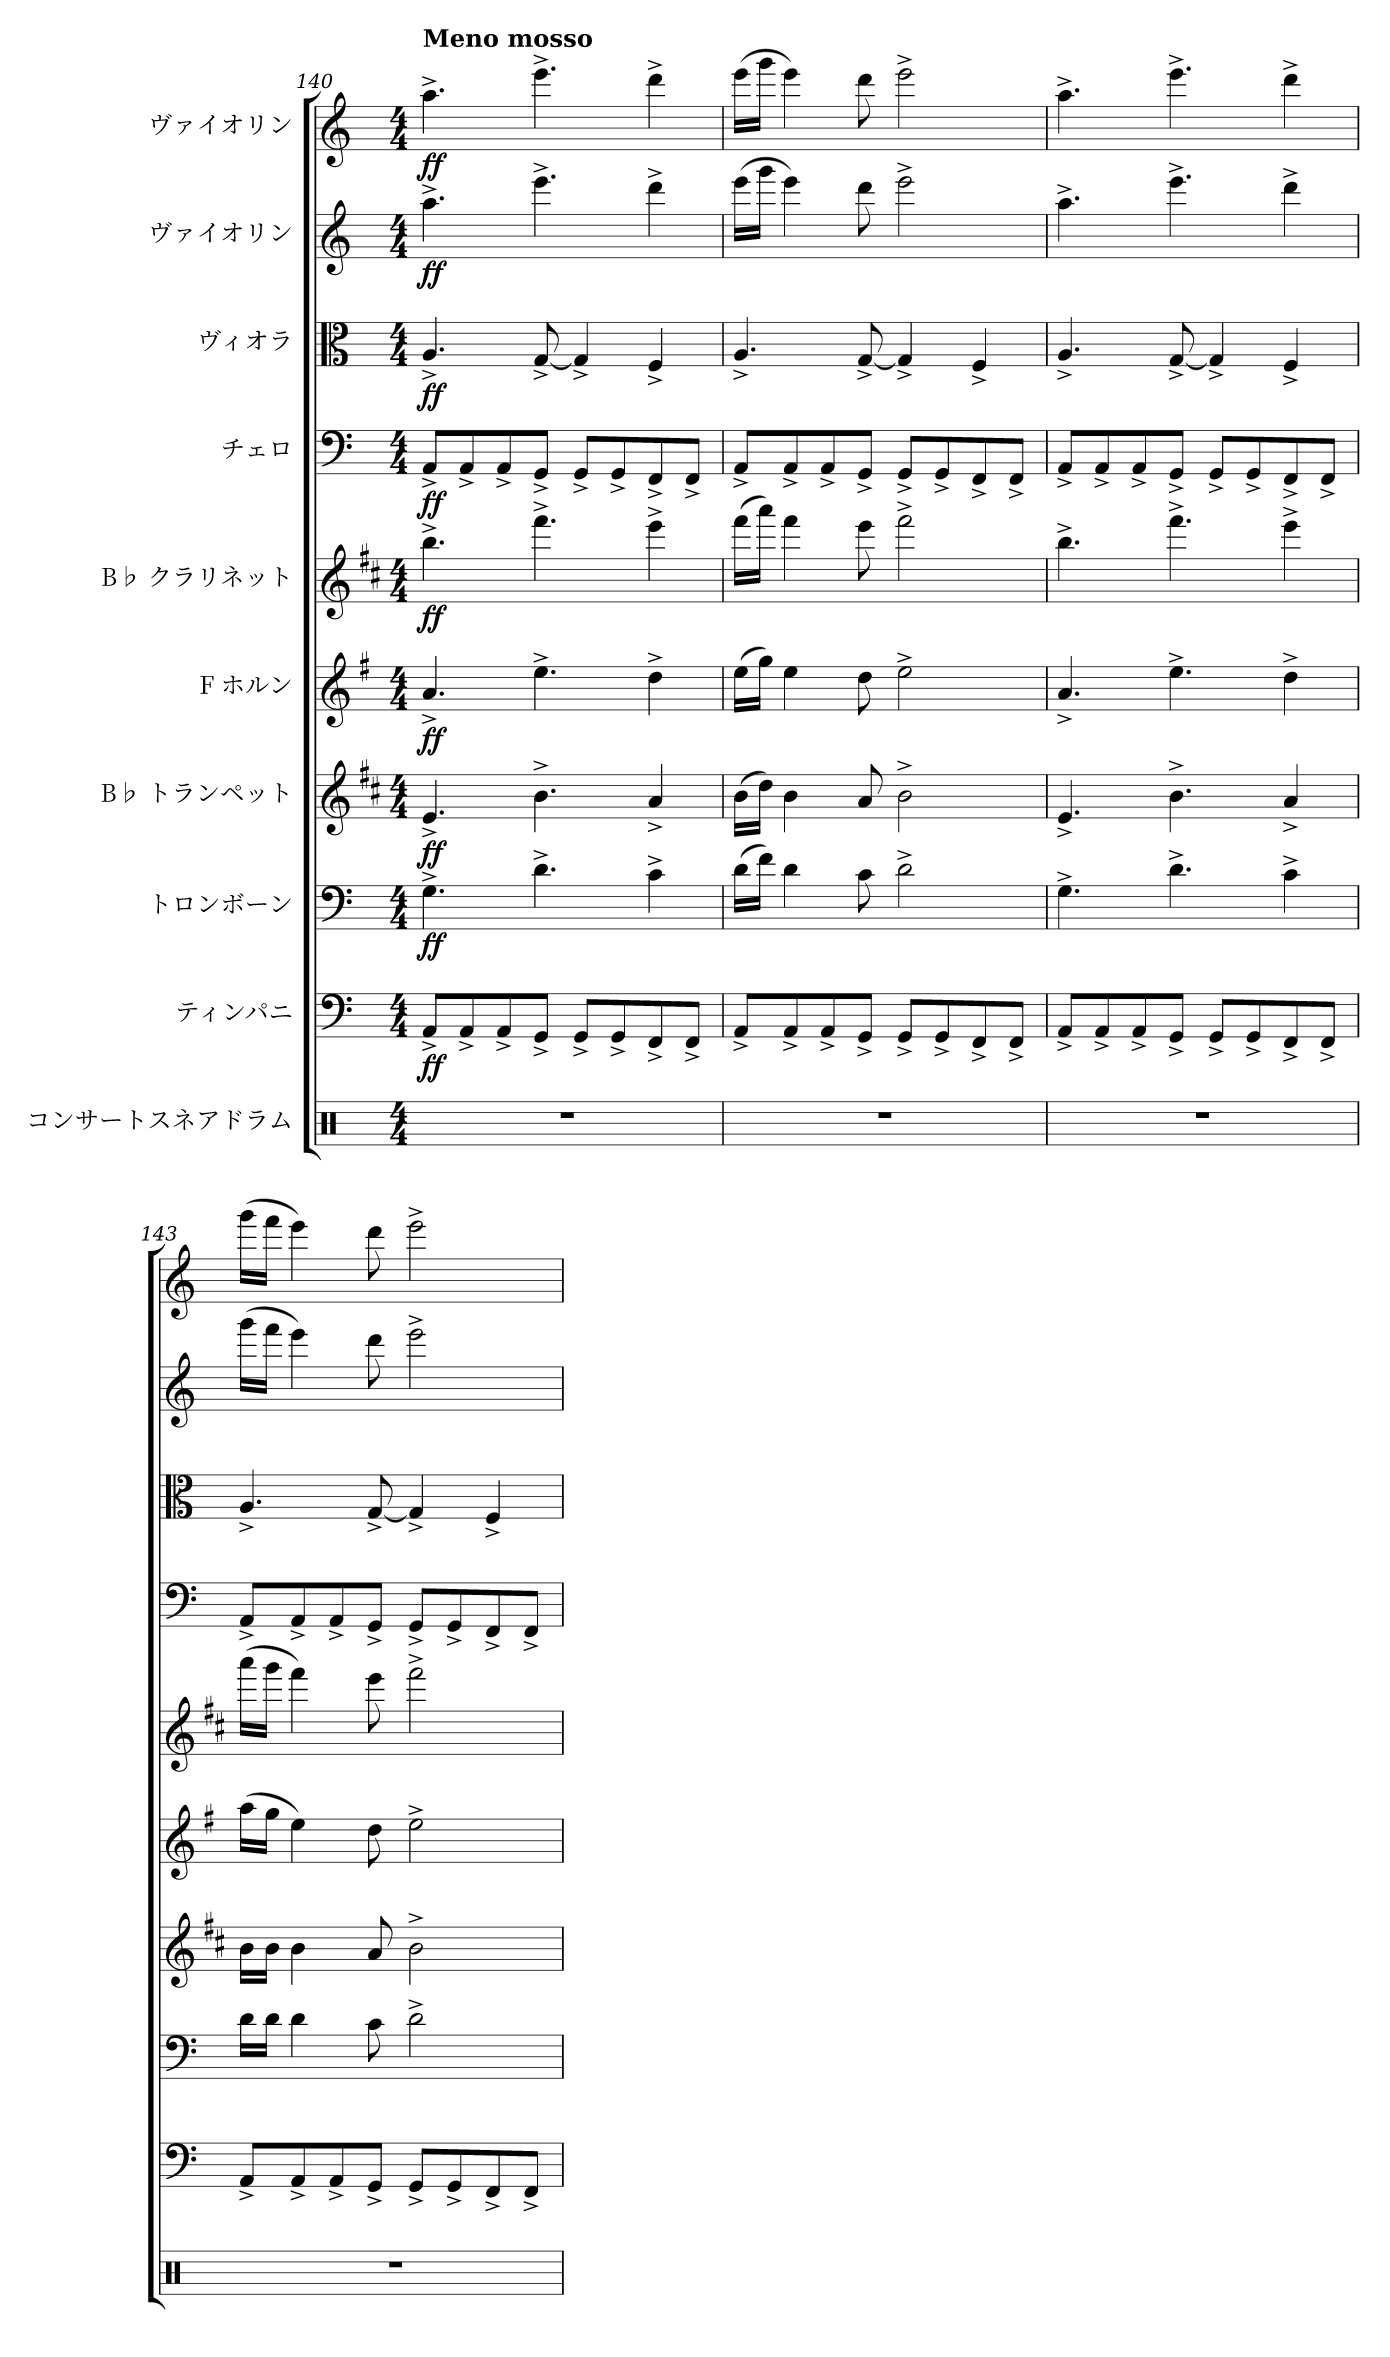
**kern	**kern	**dynam	**kern	**dynam	**kern	**dynam	**kern	**dynam	**kern	**dynam	**kern	**dynam	**kern	**dynam	**kern	**dynam	**kern	**dynam
*part10	*part9	*part9	*part8	*part8	*part7	*part7	*part6	*part6	*part5	*part5	*part4	*part4	*part3	*part3	*part2	*part2	*part1	*part1
*staff10	*staff9	*staff9	*staff8	*staff8	*staff7	*staff7	*staff6	*staff6	*staff5	*staff5	*staff4	*staff4	*staff3	*staff3	*staff2	*staff2	*staff1	*staff1
*I"コンサートスネアドラム	*I"ティンパニ	*	*I"トロンボーン	*	*I"B♭ トランペット	*	*I"F ホルン	*	*I"B♭ クラリネット	*	*I"チェロ	*	*I"ヴィオラ	*	*I"ヴァイオリン	*	*I"ヴァイオリン	*
*clefX	*clefF4	*	*clefF4	*	*clefG2	*	*clefG2	*	*clefG2	*	*clefF4	*	*clefC3	*	*clefG2	*	*clefG2	*
*	*	*	*	*	*ITrd1c2	*	*ITrd4c7	*	*ITrd1c2	*	*	*	*	*	*	*	*	*
*k[]	*k[]	*	*k[]	*	*k[]	*	*k[]	*	*k[]	*	*k[]	*	*k[]	*	*k[]	*	*k[]	*
*M4/4	*M4/4	*	*M4/4	*	*M4/4	*	*M4/4	*	*M4/4	*	*M4/4	*	*M4/4	*	*M4/4	*	*M4/4	*
*MM120	*MM120	*	*MM120	*	*MM120	*	*MM120	*	*MM120	*	*MM120	*	*MM120	*	*MM120	*	*MM120	*
=140	=140	=140	=140	=140	=140	=140	=140	=140	=140	=140	=140	=140	=140	=140	=140	=140	=140	=140
!	!	!	!	!	!	!	!	!	!	!	!	!	!	!	!	!	!LO:TX:a:B:t=Meno mosso	!
!	!	!LO:DY:b	!	!LO:DY:b	!	!LO:DY:b	!	!LO:DY:b	!	!LO:DY:b	!	!LO:DY:b	!	!LO:DY:b	!	!LO:DY:b	!	!LO:DY:b
1r	8AA^/L	ff	4.G^\	ff	4.d^/	ff	4.d^/	ff	4.aa^\	ff	8AA^/L	ff	4.A^/	ff	4.aa^\	ff	4.aa^\	ff
.	8AA^/	.	.	.	.	.	.	.	.	.	8AA^/	.	.	.	.	.	.	.
.	8AA^/	.	.	.	.	.	.	.	.	.	8AA^/	.	.	.	.	.	.	.
.	8GG^/J	.	4.d^\	.	4.a^\	.	4.a^\	.	4.eee^\	.	8GG^/J	.	[8G^/	.	4.eee^\	.	4.eee^\	.
.	8GG^/L	.	.	.	.	.	.	.	.	.	8GG^/L	.	4G^/]	.	.	.	.	.
.	8GG^/	.	.	.	.	.	.	.	.	.	8GG^/	.	.	.	.	.	.	.
.	8FF^/	.	4c^\	.	4g^/	.	4g^\	.	4ddd^\	.	8FF^/	.	4F^/	.	4ddd^\	.	4ddd^\	.
.	8FF^/J	.	.	.	.	.	.	.	.	.	8FF^/J	.	.	.	.	.	.	.
=141	=141	=141	=141	=141	=141	=141	=141	=141	=141	=141	=141	=141	=141	=141	=141	=141	=141	=141
1r	8AA^/L	.	(>16d\LL	.	(>16a\LL	.	(>16a\LL	.	(>16eee\LL	.	8AA^/L	.	4.A^/	.	(>16eee\LL	.	(>16eee\LL	.
.	.	.	16f\JJ)	.	16cc\JJ)	.	16cc\JJ)	.	16ggg\JJ)	.	.	.	.	.	16ggg\JJ	.	16ggg\JJ	.
.	8AA^/	.	4d\	.	4a\	.	4a\	.	4eee\	.	8AA^/	.	.	.	4eee\)	.	4eee\)	.
.	8AA^/	.	.	.	.	.	.	.	.	.	8AA^/	.	.	.	.	.	.	.
.	8GG^/J	.	8c\	.	8g/	.	8g\	.	8ddd\	.	8GG^/J	.	[8G^/	.	8ddd\	.	8ddd\	.
.	8GG^/L	.	2d^\	.	2a^\	.	2a^\	.	2eee^\	.	8GG^/L	.	4G^/]	.	2eee^\	.	2eee^\	.
.	8GG^/	.	.	.	.	.	.	.	.	.	8GG^/	.	.	.	.	.	.	.
.	8FF^/	.	.	.	.	.	.	.	.	.	8FF^/	.	4F^/	.	.	.	.	.
.	8FF^/J	.	.	.	.	.	.	.	.	.	8FF^/J	.	.	.	.	.	.	.
!!LO:PB:g=z
=142	=142	=142	=142	=142	=142	=142	=142	=142	=142	=142	=142	=142	=142	=142	=142	=142	=142	=142
1r	8AA^/L	.	4.G^\	.	4.d^/	.	4.d^/	.	4.aa^\	.	8AA^/L	.	4.A^/	.	4.aa^\	.	4.aa^\	.
.	8AA^/	.	.	.	.	.	.	.	.	.	8AA^/	.	.	.	.	.	.	.
.	8AA^/	.	.	.	.	.	.	.	.	.	8AA^/	.	.	.	.	.	.	.
.	8GG^/J	.	4.d^\	.	4.a^\	.	4.a^\	.	4.eee^\	.	8GG^/J	.	[8G^/	.	4.eee^\	.	4.eee^\	.
.	8GG^/L	.	.	.	.	.	.	.	.	.	8GG^/L	.	4G^/]	.	.	.	.	.
.	8GG^/	.	.	.	.	.	.	.	.	.	8GG^/	.	.	.	.	.	.	.
.	8FF^/	.	4c^\	.	4g^/	.	4g^\	.	4ddd^\	.	8FF^/	.	4F^/	.	4ddd^\	.	4ddd^\	.
.	8FF^/J	.	.	.	.	.	.	.	.	.	8FF^/J	.	.	.	.	.	.	.
=143	=143	=143	=143	=143	=143	=143	=143	=143	=143	=143	=143	=143	=143	=143	=143	=143	=143	=143
1r	8AA^/L	.	16d\LL	.	16a\LL	.	(>16dd\LL	.	(>16ggg\LL	.	8AA^/L	.	4.A^/	.	(>16ggg\LL	.	(>16ggg\LL	.
.	.	.	16d\JJ	.	16a\JJ	.	16cc\JJ	.	16fff\JJ	.	.	.	.	.	16fff\JJ	.	16fff\JJ	.
.	8AA^/	.	4d\	.	4a\	.	4a\)	.	4eee\)	.	8AA^/	.	.	.	4eee\)	.	4eee\)	.
.	8AA^/	.	.	.	.	.	.	.	.	.	8AA^/	.	.	.	.	.	.	.
.	8GG^/J	.	8c\	.	8g/	.	8g\	.	8ddd\	.	8GG^/J	.	[8G^/	.	8ddd\	.	8ddd\	.
.	8GG^/L	.	2d^\	.	2a^\	.	2a^\	.	2eee^\	.	8GG^/L	.	4G^/]	.	2eee^\	.	2eee^\	.
.	8GG^/	.	.	.	.	.	.	.	.	.	8GG^/	.	.	.	.	.	.	.
.	8FF^/	.	.	.	.	.	.	.	.	.	8FF^/	.	4F^/	.	.	.	.	.
.	8FF^/J	.	.	.	.	.	.	.	.	.	8FF^/J	.	.	.	.	.	.	.
=	=	=	=	=	=	=	=	=	=	=	=	=	=	=	=	=	=	=
*-	*-	*-	*-	*-	*-	*-	*-	*-	*-	*-	*-	*-	*-	*-	*-	*-	*-	*-
